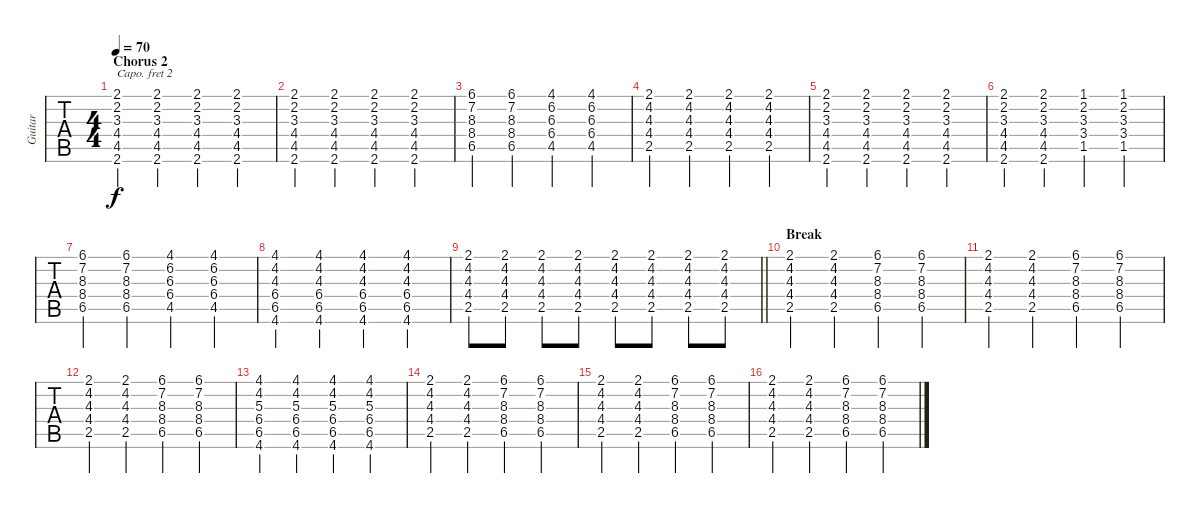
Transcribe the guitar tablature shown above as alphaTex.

\track ("Guitar" "Guitar") {instrument acousticguitarsteel}
\staff {tabs}
\capo 2
\tuning (E4 B3 G3 D3 A2 E2) {hide}
\ts (4 4)
\section ("" "Chorus 2")
\tempo 70
\clef g2
\ks c
(2.1 2.2 3.3 4.4 4.5 2.6).4{dy f} (2.1 2.2 3.3 4.4 4.5 2.6).4 (2.1 2.2 3.3 4.4 4.5 2.6).4 (2.1 2.2 3.3 4.4 4.5 2.6).4 |
(2.1 2.2 3.3 4.4 4.5 2.6).4 (2.1 2.2 3.3 4.4 4.5 2.6).4 (2.1 2.2 3.3 4.4 4.5 2.6).4 (2.1 2.2 3.3 4.4 4.5 2.6).4 |
(6.1 7.2 8.3 8.4 6.5).4 (6.1 7.2 8.3 8.4 6.5).4 (4.1 6.2 6.3 6.4 4.5).4 (4.1 6.2 6.3 6.4 4.5).4 |
(2.1 4.2 4.3 4.4 2.5).4 (2.1 4.2 4.3 4.4 2.5).4 (2.1 4.2 4.3 4.4 2.5).4 (2.1 4.2 4.3 4.4 2.5).4 |
(2.1 2.2 3.3 4.4 4.5 2.6).4 (2.1 2.2 3.3 4.4 4.5 2.6).4 (2.1 2.2 3.3 4.4 4.5 2.6).4 (2.1 2.2 3.3 4.4 4.5 2.6).4 |
(2.1 2.2 3.3 4.4 4.5 2.6).4 (2.1 2.2 3.3 4.4 4.5 2.6).4 (1.1 2.2 3.3 3.4 1.5).4 (1.1 2.2 3.3 3.4 1.5).4 |
(6.1 7.2 8.3 8.4 6.5).4 (6.1 7.2 8.3 8.4 6.5).4 (4.1 6.2 6.3 6.4 4.5).4 (4.1 6.2 6.3 6.4 4.5).4 |
(4.1 4.2 4.3 6.4 6.5 4.6).4 (4.1 4.2 4.3 6.4 6.5 4.6).4 (4.1 4.2 4.3 6.4 6.5 4.6).4 (4.1 4.2 4.3 6.4 6.5 4.6).4 |
\barLineRight lightlight
(2.1 4.2 4.3 4.4 2.5).8 (2.1 4.2 4.3 4.4 2.5).8 (2.1 4.2 4.3 4.4 2.5).8 (2.1 4.2 4.3 4.4 2.5).8 (2.1 4.2 4.3 4.4 2.5).8 (2.1 4.2 4.3 4.4 2.5).8 (2.1 4.2 4.3 4.4 2.5).8 (2.1 4.2 4.3 4.4 2.5).8 |
\section ("" "Break")
(2.1 4.2 4.3 4.4 2.5).4 (2.1 4.2 4.3 4.4 2.5).4 (6.1 7.2 8.3 8.4 6.5).4 (6.1 7.2 8.3 8.4 6.5).4 |
(2.1 4.2 4.3 4.4 2.5).4 (2.1 4.2 4.3 4.4 2.5).4 (6.1 7.2 8.3 8.4 6.5).4 (6.1 7.2 8.3 8.4 6.5).4 |
(2.1 4.2 4.3 4.4 2.5).4 (2.1 4.2 4.3 4.4 2.5).4 (6.1 7.2 8.3 8.4 6.5).4 (6.1 7.2 8.3 8.4 6.5).4 |
(4.1 4.2 5.3 6.4 6.5 4.6).4 (4.1 4.2 5.3 6.4 6.5 4.6).4 (4.1 4.2 5.3 6.4 6.5 4.6).4 (4.1 4.2 5.3 6.4 6.5 4.6).4 |
(2.1 4.2 4.3 4.4 2.5).4 (2.1 4.2 4.3 4.4 2.5).4 (6.1 7.2 8.3 8.4 6.5).4 (6.1 7.2 8.3 8.4 6.5).4 |
(2.1 4.2 4.3 4.4 2.5).4 (2.1 4.2 4.3 4.4 2.5).4 (6.1 7.2 8.3 8.4 6.5).4 (6.1 7.2 8.3 8.4 6.5).4 |
(2.1 4.2 4.3 4.4 2.5).4 (2.1 4.2 4.3 4.4 2.5).4 (6.1 7.2 8.3 8.4 6.5).4 (6.1 7.2 8.3 8.4 6.5).4
